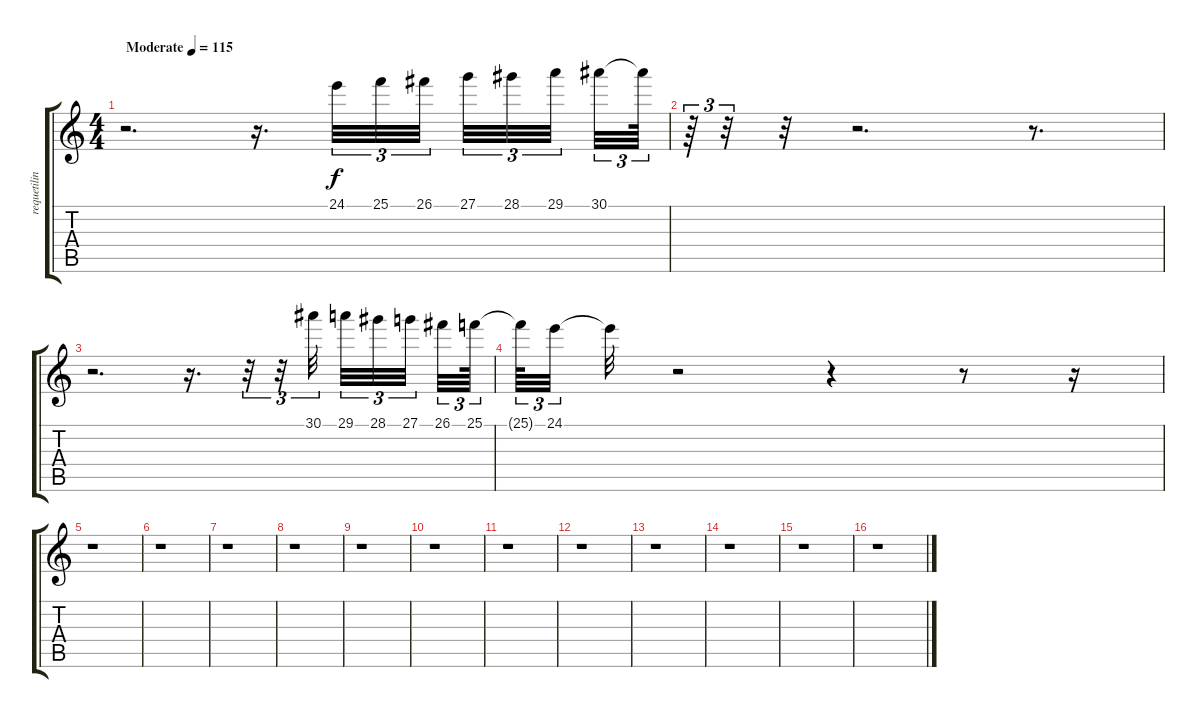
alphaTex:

\track ("requetilin" "requetilin") {instrument glockenspiel}
\staff {score tabs}
\tuning (E4 B3 G3 D3 A2 E2) {hide}
\ts (4 4)
\tempo (115 "Moderate")
\clef g2
\ks c
r.2{d dy f instrument glockenspiel} r.16{d} 24.1.32{tu (3 2)} 25.1.32{tu (3 2)} 26.1.32{tu (3 2)} 27.1.32{tu (3 2)} 28.1.32{tu (3 2)} 29.1.32{tu (3 2)} 30.1.32{tu (3 2)} 30.1{t}.64{tu (3 2)} |
r.64{tu (3 2)} r.32{tu (3 2)} r.32 r.2{d} r.8{d} |
r.2{d} r.16{d} r.32{tu (3 2)} r.32{tu (3 2)} 30.1.32{tu (3 2)} 29.1.32{tu (3 2)} 28.1.32{tu (3 2)} 27.1.32{tu (3 2)} 26.1.32{tu (3 2)} 25.1.64{tu (3 2)} |
25.1{t}.64{tu (3 2)} 24.1.32{tu (3 2)} 24.1{t}.32 r.2 r.4 r.8 r.16 |
r.1 |
r.1 |
r.1 |
r.1 |
r.1 |
r.1 |
r.1 |
r.1 |
r.1 |
r.1 |
r.1 |
r.1
